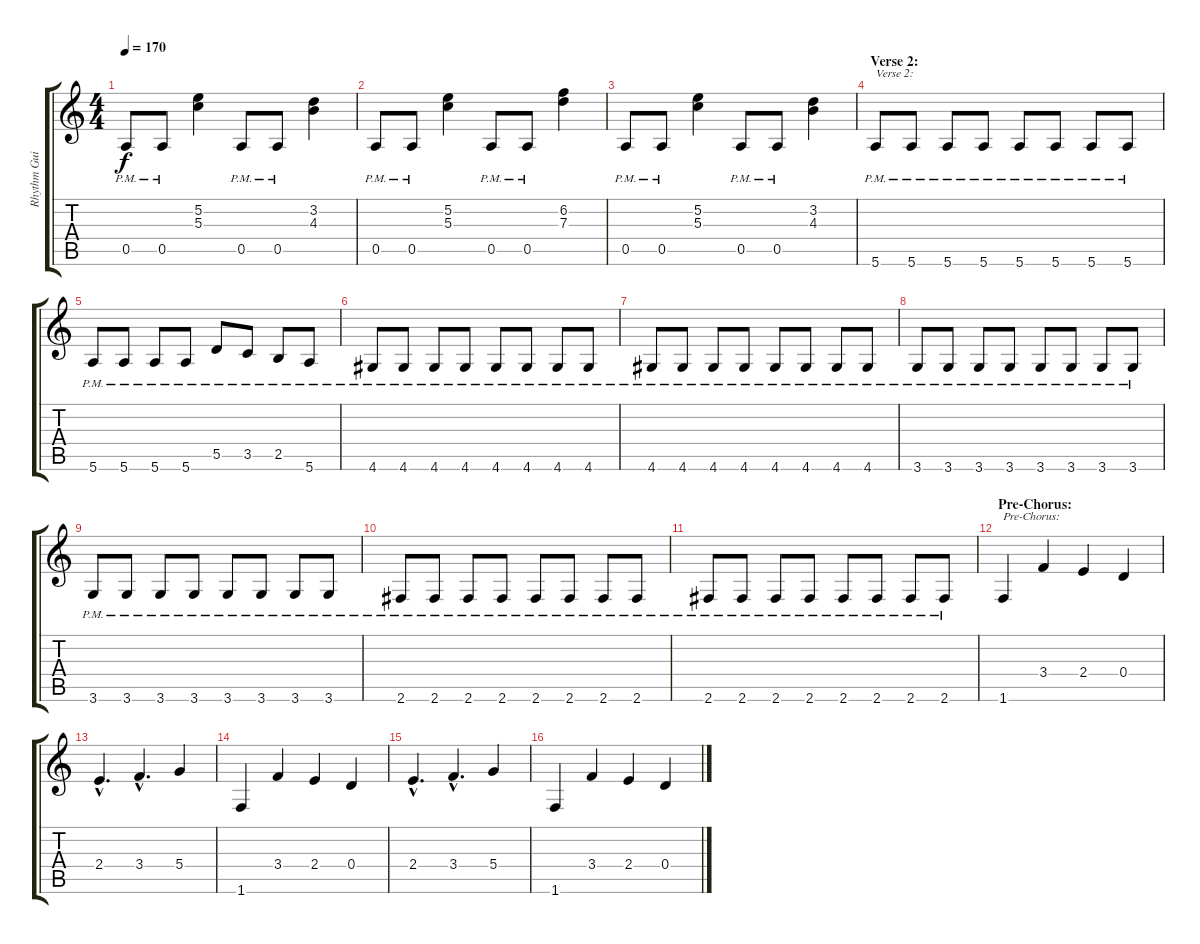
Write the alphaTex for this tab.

\track ("Rhythm Guitar 1" "Rhythm Gui") {instrument distortionguitar}
\staff {score tabs}
\tuning (E4 B3 G3 D3 A2 E2) {hide}
\ts (4 4)
\tempo 170
\clef g2
\ks c
0.5{pm}.8{dy f} 0.5{pm}.8 (5.2 5.3).4 0.5{pm}.8 0.5{pm}.8 (3.2 4.3).4 |
0.5{pm}.8 0.5{pm}.8 (5.2 5.3).4 0.5{pm}.8 0.5{pm}.8 (6.2 7.3).4 |
0.5{pm}.8 0.5{pm}.8 (5.2 5.3).4 0.5{pm}.8 0.5{pm}.8 (3.2 4.3).4 |
\section ("" "Verse 2:")
5.6{pm}.8{txt "Verse 2:"} 5.6{pm}.8 5.6{pm}.8 5.6{pm}.8 5.6{pm}.8 5.6{pm}.8 5.6{pm}.8 5.6{pm}.8 |
5.6{pm}.8 5.6{pm}.8 5.6{pm}.8 5.6{pm}.8 5.5{pm}.8 3.5{pm}.8 2.5{pm}.8 5.6{pm}.8 |
4.6{pm}.8 4.6{pm}.8 4.6{pm}.8 4.6{pm}.8 4.6{pm}.8 4.6{pm}.8 4.6{pm}.8 4.6{pm}.8 |
4.6{pm}.8 4.6{pm}.8 4.6{pm}.8 4.6{pm}.8 4.6{pm}.8 4.6{pm}.8 4.6{pm}.8 4.6{pm}.8 |
3.6{pm}.8 3.6{pm}.8 3.6{pm}.8 3.6{pm}.8 3.6{pm}.8 3.6{pm}.8 3.6{pm}.8 3.6{pm}.8 |
3.6{pm}.8 3.6{pm}.8 3.6{pm}.8 3.6{pm}.8 3.6{pm}.8 3.6{pm}.8 3.6{pm}.8 3.6{pm}.8 |
2.6{pm}.8 2.6{pm}.8 2.6{pm}.8 2.6{pm}.8 2.6{pm}.8 2.6{pm}.8 2.6{pm}.8 2.6{pm}.8 |
2.6{pm}.8 2.6{pm}.8 2.6{pm}.8 2.6{pm}.8 2.6{pm}.8 2.6{pm}.8 2.6{pm}.8 2.6{pm}.8 |
\section ("" "Pre-Chorus:")
1.6.4{txt "Pre-Chorus:"} 3.4.4 2.4.4 0.4.4 |
2.4{hac}.4{d} 3.4{hac}.4{d} 5.4.4 |
1.6.4 3.4.4 2.4.4 0.4.4 |
2.4{hac}.4{d} 3.4{hac}.4{d} 5.4.4 |
1.6.4 3.4.4 2.4.4 0.4.4
